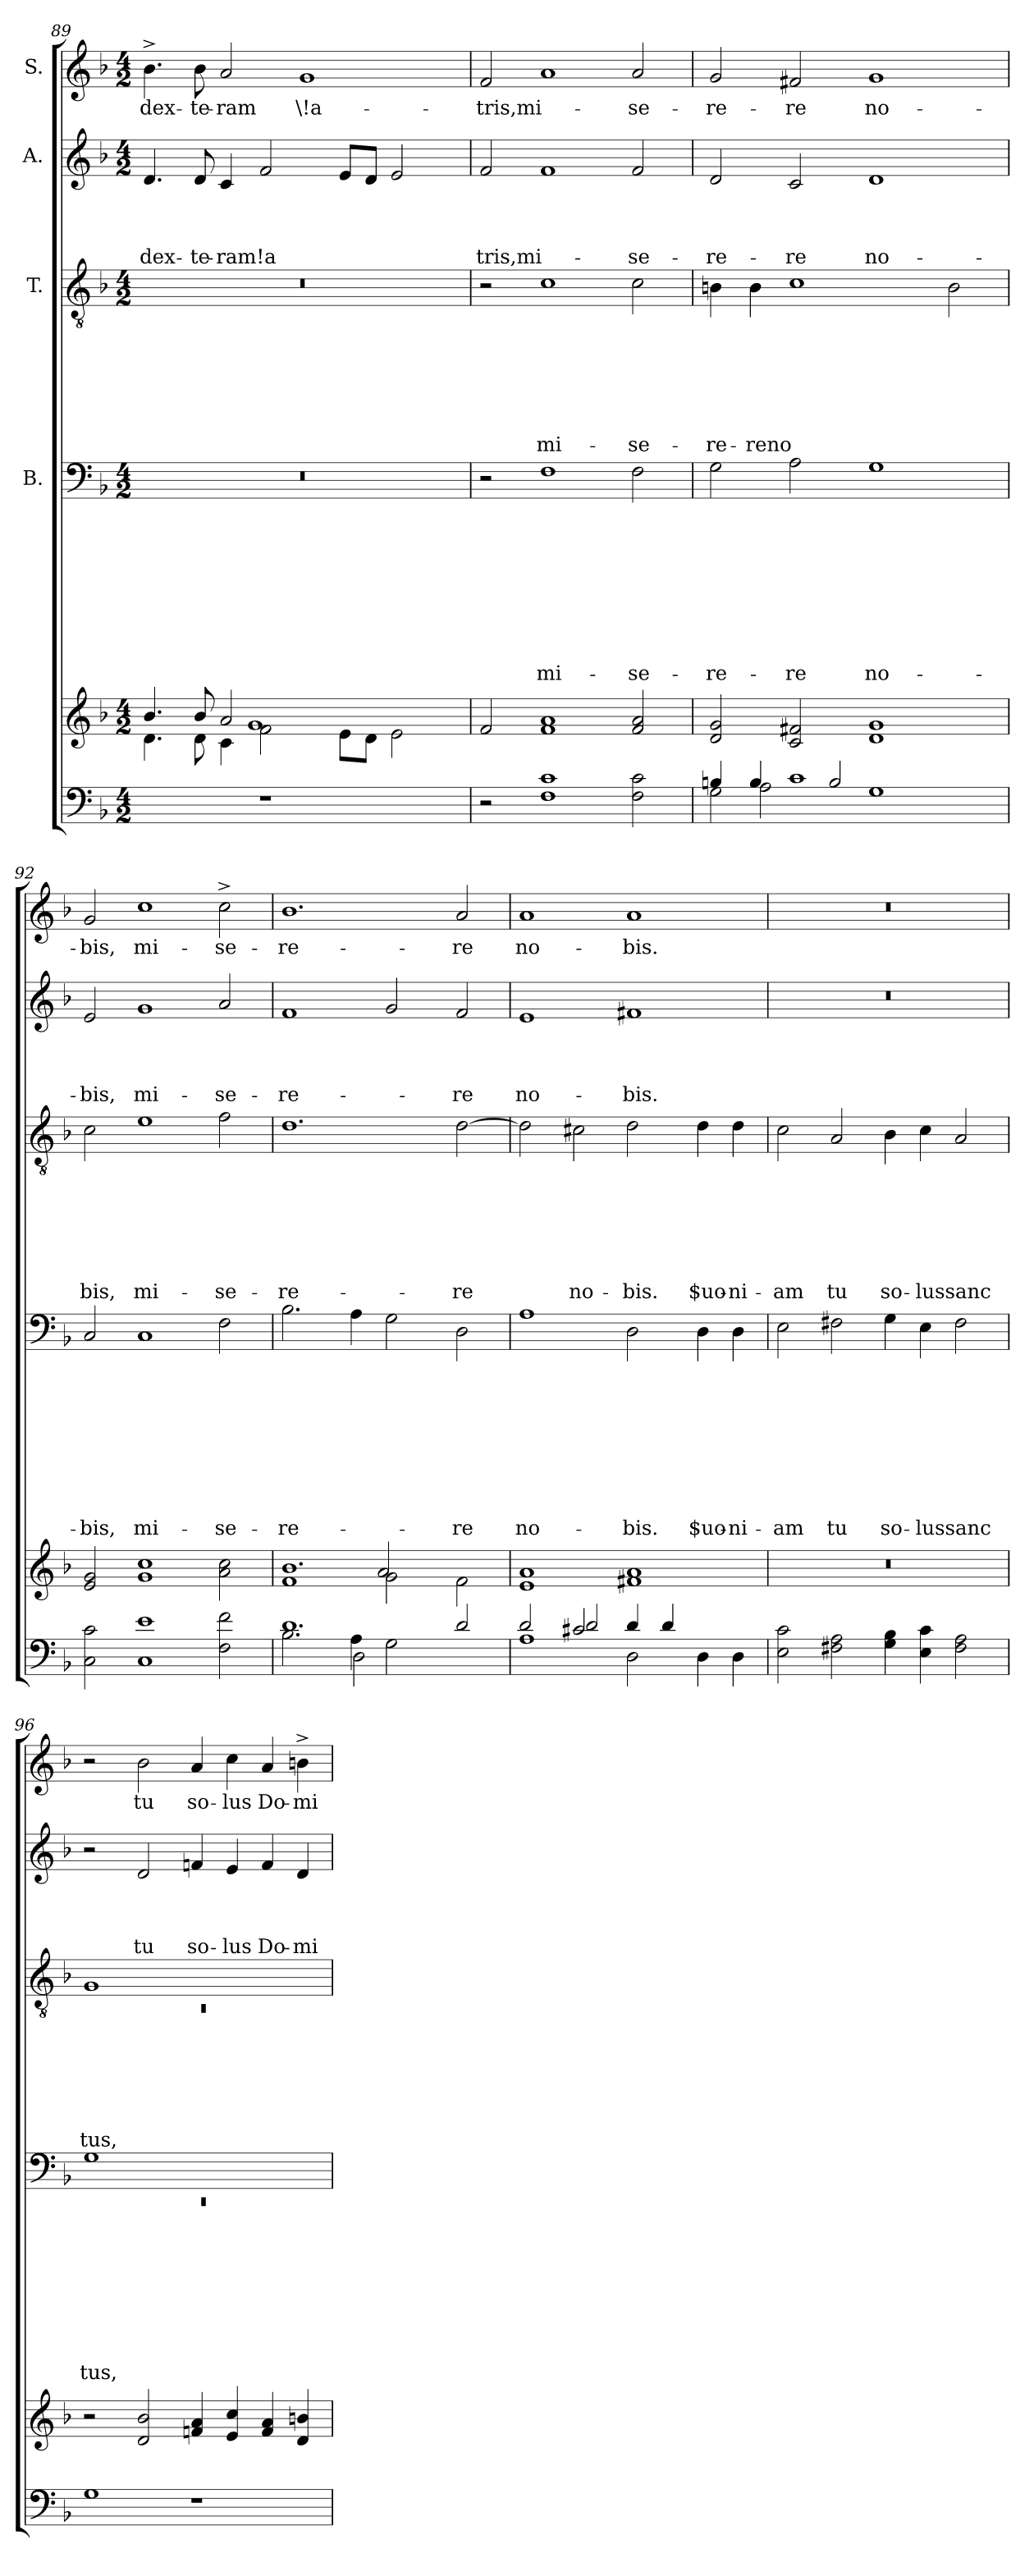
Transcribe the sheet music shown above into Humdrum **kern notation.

**kern	**kern	**kern	**text	**text	**text	**text	**text	**text	**text	**text	**text	**kern	**text	**text	**text	**text	**text	**text	**text	**kern	**text	**text	**text	**text	**kern	**text
*part5	*part5	*part4	*part4	*part4	*part4	*part4	*part4	*part4	*part4	*part4	*part4	*part3	*part3	*part3	*part3	*part3	*part3	*part3	*part3	*part2	*part2	*part2	*part2	*part2	*part1	*part1
*staff6	*staff5	*staff4	*staff4	*staff4	*staff4	*staff4	*staff4	*staff4	*staff4	*staff4	*staff4	*staff3	*staff3	*staff3	*staff3	*staff3	*staff3	*staff3	*staff3	*staff2	*staff2	*staff2	*staff2	*staff2	*staff1	*staff1
*	*	*I"B.	*	*	*	*	*	*	*	*	*	*I"T.	*	*	*	*	*	*	*	*I"A.	*	*	*	*	*I"S.	*
!!LO:LB:g=z
*clefF4	*clefG2	*clefF4	*	*	*	*	*	*	*	*	*	*clefGv2	*	*	*	*	*	*	*	*clefG2	*	*	*	*	*clefG2	*
*k[b-]	*k[b-]	*k[b-]	*	*	*	*	*	*	*	*	*	*k[b-]	*	*	*	*	*	*	*	*k[b-]	*	*	*	*	*k[b-]	*
*F:	*F:	*F:	*	*	*	*	*	*	*	*	*	*F:	*	*	*	*	*	*	*	*F:	*	*	*	*	*F:	*
*M4/2	*M4/2	*M4/2	*	*	*	*	*	*	*	*	*	*M4/2	*	*	*	*	*	*	*	*M4/2	*	*	*	*	*M4/2	*
=89	=89	=89	=89	=89	=89	=89	=89	=89	=89	=89	=89	=89	=89	=89	=89	=89	=89	=89	=89	=89	=89	=89	=89	=89	=89	=89
*	*^	*	*	*	*	*	*	*	*	*	*	*	*	*	*	*	*	*	*	*	*	*	*	*	*	*
*	*	*^	*	*	*	*	*	*	*	*	*	*	*	*	*	*	*	*	*	*	*	*	*	*	*	*	*
!	!	!	!	!LO:N:vis=1	!	!	!	!	!	!	!	!	!	!LO:N:vis=1	!	!	!	!	!	!	!	!	!	!	!	!LO:LY:b	!	!LO:LY:b
2.ryy	4.b-/	4.d\	2.ryy	0r	.	.	.	.	.	.	.	.	.	0r	.	.	.	.	.	.	.	4.d/	.	.	.	dex-	4.b-^>\	dex-
!	!	!	!	!	!	!	!	!	!	!	!	!	!	!	!	!	!	!	!	!	!	!	!	!	!	!LO:LY:b	!	!LO:LY:b
.	8b-/	8d\	.	.	.	.	.	.	.	.	.	.	.	.	.	.	.	.	.	.	.	8d/	.	.	.	-te-	8b-\	-te-
!	!	!	!	!	!	!	!	!	!	!	!	!	!	!	!	!	!	!	!	!	!	!	!	!	!	!LO:LY:b	!	!LO:LY:b
.	2a/	4c\	.	.	.	.	.	.	.	.	.	.	.	.	.	.	.	.	.	.	.	4c/	.	.	.	-ram!a	2a/	-ram
1r	.	2f\	1g	.	.	.	.	.	.	.	.	.	.	.	.	.	.	.	.	.	.	2f/	.	.	.	.	.	.
!	!	!	!	!	!	!	!	!	!	!	!	!	!	!	!	!	!	!	!	!	!	!	!	!	!	!	!	!LO:LY:b
.	1ryy	.	.	.	.	.	.	.	.	.	.	.	.	.	.	.	.	.	.	.	.	.	.	.	.	.	1g	\!a-
.	.	8e\L	.	.	.	.	.	.	.	.	.	.	.	.	.	.	.	.	.	.	.	8e/L	.	.	.	.	.	.
.	.	8d\J	.	.	.	.	.	.	.	.	.	.	.	.	.	.	.	.	.	.	.	8d/J	.	.	.	.	.	.
.	.	2e\	.	.	.	.	.	.	.	.	.	.	.	.	.	.	.	.	.	.	.	2e/	.	.	.	.	.	.
4ryy	.	.	4ryy	.	.	.	.	.	.	.	.	.	.	.	.	.	.	.	.	.	.	.	.	.	.	.	.	.
=90	=90	=90	=90	=90	=90	=90	=90	=90	=90	=90	=90	=90	=90	=90	=90	=90	=90	=90	=90	=90	=90	=90	=90	=90	=90	=90	=90	=90
!	!	!	!	!	!	!	!	!	!	!	!	!	!	!	!	!	!	!	!	!	!	!	!	!	!	!LO:LY:b	!	!LO:LY:b
*	*	*v	*v	*	*	*	*	*	*	*	*	*	*	*	*	*	*	*	*	*	*	*	*	*	*	*	*	*
2r	2f/	2ryy	2r	.	.	.	.	.	.	.	.	.	2r	.	.	.	.	.	.	.	2f/	.	.	.	tris,mi-	2f/	-tris,mi-
!	!	!	!	!	!	!	!	!	!	!	!	!LO:LY:b	!	!	!	!	!	!	!	!LO:LY:b	!	!	!	!	!	!	!
1F 1c	1a	1f	1F	.	.	.	.	.	.	.	.	mi-	1c	.	.	.	.	.	.	mi-	1f	.	.	.	.	1a	.
!	!	!	!	!	!	!	!	!	!	!	!	!LO:LY:b	!	!	!	!	!	!	!	!LO:LY:b	!	!	!	!	!LO:LY:b	!	!LO:LY:b
2F\ 2c\	2ryy	2f/ 2a/	2F\	.	.	.	.	.	.	.	.	-se-	2c\	.	.	.	.	.	.	-se-	2f/	.	.	.	-se-	2a/	-se-
=91	=91	=91	=91	=91	=91	=91	=91	=91	=91	=91	=91	=91	=91	=91	=91	=91	=91	=91	=91	=91	=91	=91	=91	=91	=91	=91	=91
*^	*	*	*	*	*	*	*	*	*	*	*	*	*	*	*	*	*	*	*	*	*	*	*	*	*	*	*
*	*^	*	*	*	*	*	*	*	*	*	*	*	*	*	*	*	*	*	*	*	*	*	*	*	*	*	*	*
*	*	*^	*	*	*	*	*	*	*	*	*	*	*	*	*	*	*	*	*	*	*	*	*	*	*	*	*	*	*
!	!	!	!	!	!	!	!	!	!	!	!	!	!	!	!LO:LY:b	!	!	!	!	!	!	!	!LO:LY:b	!	!	!	!	!LO:LY:b	!	!LO:LY:b
*	*	*	*	*v	*v	*	*	*	*	*	*	*	*	*	*	*	*	*	*	*	*	*	*	*	*	*	*	*	*	*
2G\	4Bn/	4ryy	2.ryy	2d/ 2g/	2G\	.	.	.	.	.	.	.	.	-re-	4Bn\	.	.	.	.	.	.	-re-	2d/	.	.	.	-re-	2g/	-re-
!	!	!	!	!	!	!	!	!	!	!	!	!	!	!	!	!	!	!	!	!	!	!LO:LY:b	!	!	!	!	!	!	!
.	4B/	2A\	.	.	.	.	.	.	.	.	.	.	.	.	4B\	.	.	.	.	.	.	-reno	.	.	.	.	.	.	.
!	!	!	!	!	!	!	!	!	!	!	!	!	!	!LO:LY:b	!	!	!	!	!	!	!	!	!	!	!	!	!LO:LY:b	!	!LO:LY:b
1.ryy	1c	.	.	2c/ 2f#X/	2A\	.	.	.	.	.	.	.	.	-re	1c	.	.	.	.	.	.	.	2c/	.	.	.	-re	2f#X/	-re
.	.	4ryy	2B/	.	.	.	.	.	.	.	.	.	.	.	.	.	.	.	.	.	.	.	.	.	.	.	.	.	.
!	!	!	!	!	!	!	!	!	!	!	!	!	!	!LO:LY:b	!	!	!	!	!	!	!	!	!	!	!	!	!LO:LY:b	!	!LO:LY:b
.	.	1G	.	1d 1g	1G	.	.	.	.	.	.	.	.	no-	.	.	.	.	.	.	.	.	1d	.	.	.	no-	1g	no-
.	.	.	2.ryy	.	.	.	.	.	.	.	.	.	.	.	.	.	.	.	.	.	.	.	.	.	.	.	.	.	.
.	2ryy	.	.	.	.	.	.	.	.	.	.	.	.	.	2B\	.	.	.	.	.	.	.	.	.	.	.	.	.	.
*	*v	*v	*v	*	*	*	*	*	*	*	*	*	*	*	*	*	*	*	*	*	*	*	*	*	*	*	*	*	*
=92	=92	=92	=92	=92	=92	=92	=92	=92	=92	=92	=92	=92	=92	=92	=92	=92	=92	=92	=92	=92	=92	=92	=92	=92	=92	=92	=92
!	!	!	!	!	!	!	!	!	!	!	!	!LO:LY:b	!	!	!	!	!	!	!	!LO:LY:b	!	!	!	!	!LO:LY:b	!	!LO:LY:b
*v	*v	*	*	*	*	*	*	*	*	*	*	*	*	*	*	*	*	*	*	*	*	*	*	*	*	*	*
2C\ 2c\	2e/ 2g/	2C/	.	.	.	.	.	.	.	.	-bis,	2c\	.	.	.	.	.	.	bis,	2e/	.	.	.	-bis,	2g/	-bis,
!	!	!	!	!	!	!	!	!	!	!	!LO:LY:b	!	!	!	!	!	!	!	!LO:LY:b	!	!	!	!	!LO:LY:b	!	!LO:LY:b
1C 1e	1g 1cc	1C	.	.	.	.	.	.	.	.	mi-	1e	.	.	.	.	.	.	mi-	1g	.	.	.	mi-	1cc	mi-
!	!	!	!	!	!	!	!	!	!	!	!LO:LY:b	!	!	!	!	!	!	!	!LO:LY:b	!	!	!	!	!LO:LY:b	!	!LO:LY:b
2F\ 2f\	2a\ 2cc\	2F\	.	.	.	.	.	.	.	.	-se-	2f\	.	.	.	.	.	.	-se-	2a/	.	.	.	-se-	2cc^>\	-se-
=93	=93	=93	=93	=93	=93	=93	=93	=93	=93	=93	=93	=93	=93	=93	=93	=93	=93	=93	=93	=93	=93	=93	=93	=93	=93	=93
*^	*^	*	*	*	*	*	*	*	*	*	*	*	*	*	*	*	*	*	*	*	*	*	*	*	*	*
*	*^	*	*^	*	*	*	*	*	*	*	*	*	*	*	*	*	*	*	*	*	*	*	*	*	*	*	*	*
!	!	!	!	!	!	!	!	!	!	!	!	!	!	!	!LO:LY:b	!	!	!	!	!	!	!	!LO:LY:b	!	!	!	!	!LO:LY:b	!	!LO:LY:b
1.d	2.B-\	2.ryy	1.b-	1f	1ryy	2.B-\	.	.	.	.	.	.	.	.	-re-	1.d	.	.	.	.	.	.	-re-	1f	.	.	.	-re-	1.b-	-re-
.	4A\	2D\	.	.	.	4A\	.	.	.	.	.	.	.	.	.	.	.	.	.	.	.	.	.	.	.	.	.	.	.	.
.	2G\	.	.	2g\	2a/	2G\	.	.	.	.	.	.	.	.	.	.	.	.	.	.	.	.	.	2g/	.	.	.	.	.	.
.	.	2.ryy	.	.	.	.	.	.	.	.	.	.	.	.	.	.	.	.	.	.	.	.	.	.	.	.	.	.	.	.
!	!	!	!	!	!	!	!	!	!	!	!	!	!	!	!LO:LY:b	!	!	!	!	!	!	!	!LO:LY:b	!	!	!	!	!LO:LY:b	!	!LO:LY:b
2ryy	2d/	.	2ryy	2f\	2ryy	2D\	.	.	.	.	.	.	.	.	-re	[>2d\	.	.	.	.	.	.	-re	2f/	.	.	.	-re	2a/	-re
=94	=94	=94	=94	=94	=94	=94	=94	=94	=94	=94	=94	=94	=94	=94	=94	=94	=94	=94	=94	=94	=94	=94	=94	=94	=94	=94	=94	=94	=94	=94
*	*	*^	*	*	*	*	*	*	*	*	*	*	*	*	*	*	*	*	*	*	*	*	*	*	*	*	*	*	*	*
!	!	!	!	!	!	!	!	!	!	!	!	!	!	!	!	!LO:LY:b	!	!	!	!	!	!	!	!	!	!	!	!	!LO:LY:b	!	!LO:LY:b
*	*	*	*	*v	*v	*v	*	*	*	*	*	*	*	*	*	*	*	*	*	*	*	*	*	*	*	*	*	*	*	*	*
1A	2d/	2ryy	1ryy	1e 1a	1A	.	.	.	.	.	.	.	.	no-	2d\]	.	.	.	.	.	.	.	1e	.	.	.	no-	1a	no-
!	!	!	!	!	!	!	!	!	!	!	!	!	!	!	!	!	!	!	!	!	!	!LO:LY:b	!	!	!	!	!	!	!
.	2c#X/	2d/	.	.	.	.	.	.	.	.	.	.	.	.	2c#X\	.	.	.	.	.	.	no-	.	.	.	.	.	.	.
!	!	!	!	!	!	!	!	!	!	!	!	!	!	!LO:LY:b	!	!	!	!	!	!	!	!LO:LY:b	!	!	!	!	!LO:LY:b	!	!LO:LY:b
4d/	2D\	2ryy	4ryy	1f#X 1a	2D\	.	.	.	.	.	.	.	.	-bis.	2d\	.	.	.	.	.	.	-bis.	1f#X	.	.	.	-bis.	1a	-bis.
2ryy	.	.	4d/	.	.	.	.	.	.	.	.	.	.	.	.	.	.	.	.	.	.	.	.	.	.	.	.	.	.
!	!	!	!	!	!	!	!	!	!	!	!	!	!	!LO:LY:b	!	!	!	!	!	!	!	!LO:LY:b	!	!	!	!	!	!	!
.	2ryy	4D\	2ryy	.	4D\	.	.	.	.	.	.	.	.	$uo-	4d\	.	.	.	.	.	.	$uo-	.	.	.	.	.	.	.
!	!	!	!	!	!	!	!	!	!	!	!	!	!	!LO:LY:b	!	!	!	!	!	!	!	!LO:LY:b	!	!	!	!	!	!	!
4D\	.	4ryy	.	.	4D\	.	.	.	.	.	.	.	.	-ni-	4d\	.	.	.	.	.	.	-ni-	.	.	.	.	.	.	.
*	*	*v	*v	*	*	*	*	*	*	*	*	*	*	*	*	*	*	*	*	*	*	*	*	*	*	*	*	*	*
=95	=95	=95	=95	=95	=95	=95	=95	=95	=95	=95	=95	=95	=95	=95	=95	=95	=95	=95	=95	=95	=95	=95	=95	=95	=95	=95	=95	=95
!	!	!	!LO:N:vis=1	!	!	!	!	!	!	!	!	!	!LO:LY:b	!	!	!	!	!	!	!	!LO:LY:b	!LO:N:vis=1	!	!	!	!	!LO:N:vis=1	!
*v	*v	*v	*	*	*	*	*	*	*	*	*	*	*	*	*	*	*	*	*	*	*	*	*	*	*	*	*	*
2E\ 2c\	0r	2E\	.	.	.	.	.	.	.	.	-am	2c\	.	.	.	.	.	.	-am	0r	.	.	.	.	0r	.
!	!	!	!	!	!	!	!	!	!	!	!LO:LY:b	!	!	!	!	!	!	!	!LO:LY:b	!	!	!	!	!	!	!
2F#X\ 2A\	.	2F#X\	.	.	.	.	.	.	.	.	tu	2A/	.	.	.	.	.	.	tu	.	.	.	.	.	.	.
!	!	!	!	!	!	!	!	!	!	!	!LO:LY:b	!	!	!	!	!	!	!	!LO:LY:b	!	!	!	!	!	!	!
4G\ 4B-\	.	4G\	.	.	.	.	.	.	.	.	so-	4B-\	.	.	.	.	.	.	so-	.	.	.	.	.	.	.
!	!	!	!	!	!	!	!	!	!	!	!LO:LY:b	!	!	!	!	!	!	!	!LO:LY:b	!	!	!	!	!	!	!
4E\ 4c\	.	4E\	.	.	.	.	.	.	.	.	-lussanc	4c\	.	.	.	.	.	.	-lussanc	.	.	.	.	.	.	.
2F#\ 2A\	.	2F#\	.	.	.	.	.	.	.	.	.	2A/	.	.	.	.	.	.	.	.	.	.	.	.	.	.
!!LO:PB:g=z
=96	=96	=96	=96	=96	=96	=96	=96	=96	=96	=96	=96	=96	=96	=96	=96	=96	=96	=96	=96	=96	=96	=96	=96	=96	=96	=96
*	*	*^	*	*	*	*	*	*	*	*	*	*^	*	*	*	*	*	*	*	*	*	*	*	*	*	*
!	!	!	!LO:N:vis=1	!	!	!	!	!	!	!	!	!LO:LY:b	!	!LO:N:vis=1	!	!	!	!	!	!	!LO:LY:b	!	!	!	!	!	!	!
1G	2r	1G	0rEE	.	.	.	.	.	.	.	.	tus,	1G	0rC	.	.	.	.	.	.	tus,	2r	.	.	.	.	2r	.
!	!	!	!	!	!	!	!	!	!	!	!	!	!	!	!	!	!	!	!	!	!	!	!	!	!	!LO:LY:b	!	!LO:LY:b
.	2d/ 2b-/	.	.	.	.	.	.	.	.	.	.	.	.	.	.	.	.	.	.	.	.	2d/	.	.	.	tu	2b-\	tu
!	!	!	!	!	!	!	!	!	!	!	!	!	!	!	!	!	!	!	!	!	!	!	!	!	!	!LO:LY:b	!	!LO:LY:b
1r	4fn/ 4a/	1ryy	.	.	.	.	.	.	.	.	.	.	1ryy	.	.	.	.	.	.	.	.	4fn/	.	.	.	so-	4a/	so-
!	!	!	!	!	!	!	!	!	!	!	!	!	!	!	!	!	!	!	!	!	!	!	!	!	!	!LO:LY:b	!	!LO:LY:b
.	4e/ 4cc/	.	.	.	.	.	.	.	.	.	.	.	.	.	.	.	.	.	.	.	.	4e/	.	.	.	-lus	4cc\	-lus
!	!	!	!	!	!	!	!	!	!	!	!	!	!	!	!	!	!	!	!	!	!	!	!	!	!	!LO:LY:b	!	!LO:LY:b
.	4f/ 4a/	.	.	.	.	.	.	.	.	.	.	.	.	.	.	.	.	.	.	.	.	4f/	.	.	.	Do-	4a/	Do-
!	!	!	!	!	!	!	!	!	!	!	!	!	!	!	!	!	!	!	!	!	!	!	!	!	!	!LO:LY:b	!	!LO:LY:b
.	4d/ 4bn/	.	.	.	.	.	.	.	.	.	.	.	.	.	.	.	.	.	.	.	.	4d/	.	.	.	-mi-	4bn^>\	-mi-
*	*	*v	*v	*	*	*	*	*	*	*	*	*	*	*	*	*	*	*	*	*	*	*	*	*	*	*	*	*
*	*	*	*	*	*	*	*	*	*	*	*	*v	*v	*	*	*	*	*	*	*	*	*	*	*	*	*	*
=	=	=	=	=	=	=	=	=	=	=	=	=	=	=	=	=	=	=	=	=	=	=	=	=	=	=
*-	*-	*-	*-	*-	*-	*-	*-	*-	*-	*-	*-	*-	*-	*-	*-	*-	*-	*-	*-	*-	*-	*-	*-	*-	*-	*-
